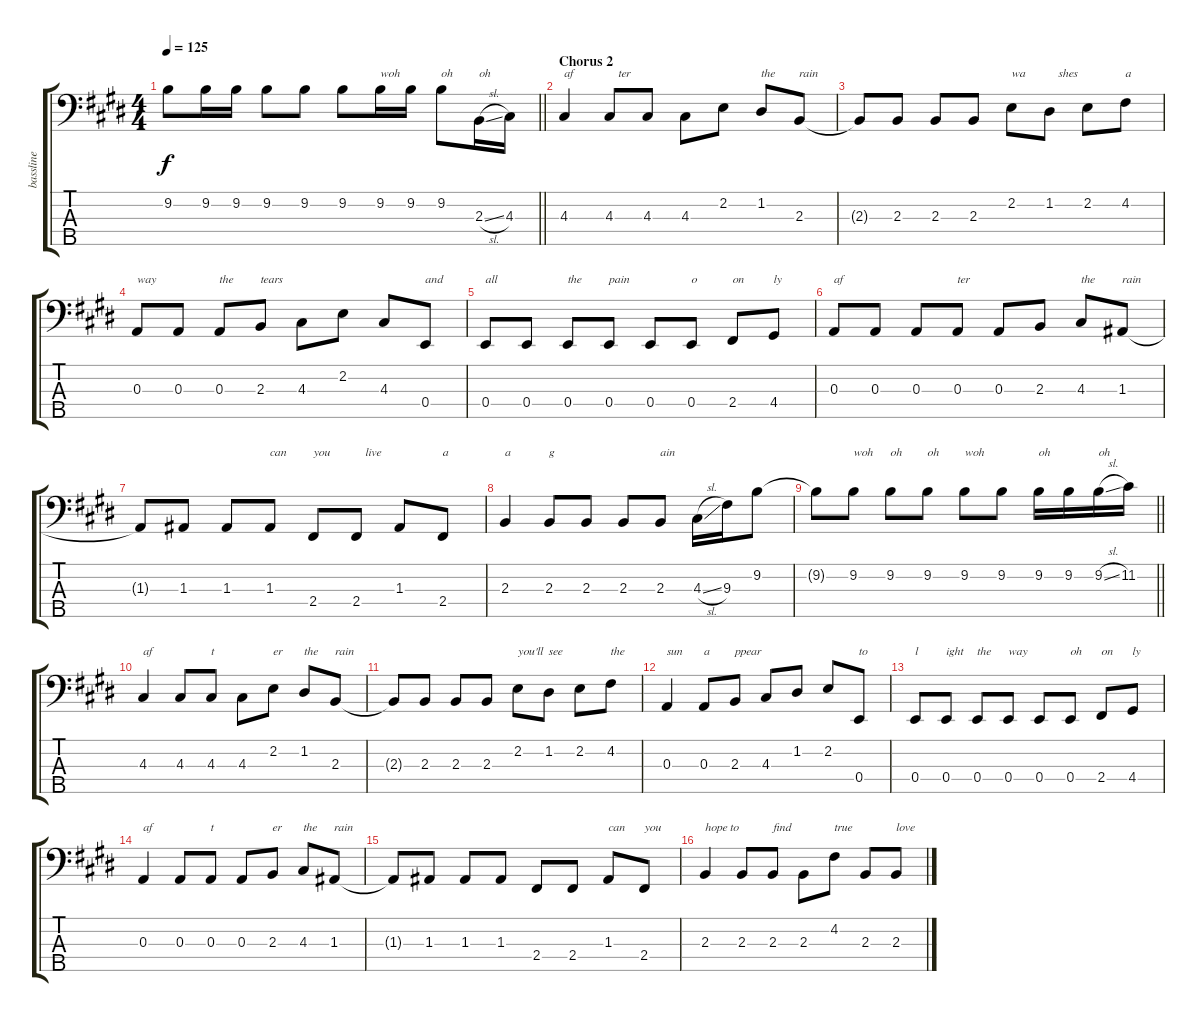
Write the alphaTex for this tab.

\track ("bassline" "bassline") {instrument electricbassfinger}
\staff {score tabs}
\tuning (G2 D2 A1 E1 B0) {hide}
\ts (4 4)
\tempo 125
\clef f4
\barLineRight lightlight
\ks e
9.2.8{dy f} 9.2.16 9.2.16 9.2.8 9.2.8 9.2.8 9.2.16{txt "woh"} 9.2.16 9.2.8{txt "oh"} 2.3{sl}.16{txt "oh"} 4.3.16 |
\section ("" "Chorus 2")
4.3.4{txt "af"} 4.3.8{txt "   ter"} 4.3.8 4.3.8 2.2.8 1.2.8{txt "the"} 2.3.8{txt "rain"} |
2.3{t}.8 2.3.8 2.3.8 2.3.8 2.2.8{txt "wa"} 1.2.8{txt "   shes"} 2.2.8 4.2.8{txt "a"} |
0.3.8{txt "way"} 0.3.8 0.3.8{txt "the"} 2.3.8{txt "tears"} 4.3.8 2.2.8 4.3.8 0.4.8{txt "and"} |
0.4.8{txt "all"} 0.4.8 0.4.8{txt "the"} 0.4.8{txt "pain"} 0.4.8 0.4.8{txt "o"} 2.4.8{txt "on"} 4.4.8{txt "ly"} |
0.3.8{txt "af"} 0.3.8 0.3.8 0.3.8{txt "ter"} 0.3.8 2.3.8 4.3.8{txt "the"} 1.3.8{txt "rain"} |
1.3{t}.8 1.3.8 1.3.8 1.3.8{txt "can"} 2.4.8{txt "you"} 2.4.8{txt "   live"} 1.3.8 2.4.8{txt "a"} |
2.3.4{txt "a"} 2.3.8{txt "g"} 2.3.8 2.3.8 2.3.8{txt "ain"} 4.3{sl}.16 9.3.16 9.2.8 |
\barLineRight lightlight
9.2{t}.8 9.2.8{txt "woh"} 9.2.8{txt "oh"} 9.2.8{txt "oh"} 9.2.8{txt "woh"} 9.2.8 9.2.16{txt "oh"} 9.2.16 9.2{sl}.16{txt "oh"} 11.2.16 |
4.3.4{txt "af"} 4.3.8 4.3.8{txt "t"} 4.3.8 2.2.8{txt "er"} 1.2.8{txt "the"} 2.3.8{txt "rain"} |
2.3{t}.8 2.3.8 2.3.8 2.3.8 2.2.8{txt "you'll"} 1.2.8{txt "see"} 2.2.8 4.2.8{txt "the"} |
0.3.4{txt "sun"} 0.3.8{txt "a"} 2.3.8{txt "ppear"} 4.3.8 1.2.8 2.2.8 0.4.8{txt "to"} |
0.4.8{txt "l"} 0.4.8{txt "ight"} 0.4.8{txt "the"} 0.4.8{txt "way"} 0.4.8 0.4.8{txt "oh"} 2.4.8{txt "on"} 4.4.8{txt "ly"} |
0.3.4{txt "af"} 0.3.8 0.3.8{txt "t"} 0.3.8 2.3.8{txt "er"} 4.3.8{txt "the"} 1.3.8{txt "rain"} |
1.3{t}.8 1.3.8 1.3.8 1.3.8 2.4.8 2.4.8 1.3.8{txt "can"} 2.4.8{txt "you"} |
2.3.4{txt "hope to"} 2.3.8 2.3.8{txt "find"} 2.3.8 4.2.8{txt "true"} 2.3.8 2.3.8{txt "love"}
